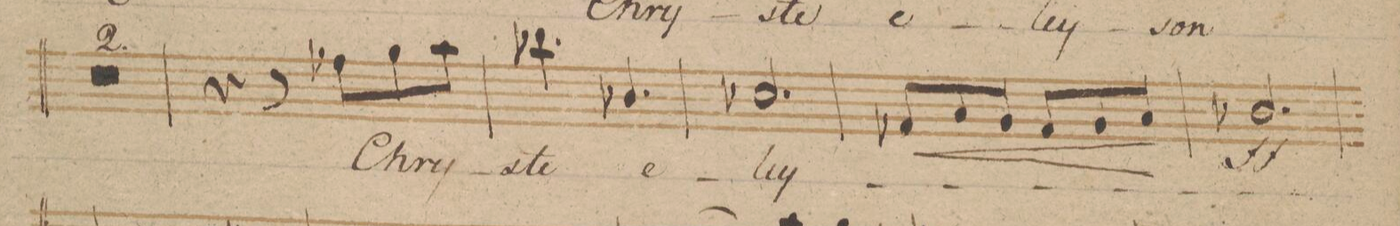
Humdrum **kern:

**kern	**text	**dynam
*I"Basso.	*	*
*clefF4	*	*
*k[b-]	*	*
*M6/8	*	*
1.r	.	.
=35	=35	=35
=36	=36	=36
4.r	.	.
8A-X\L	Chry-	.
8B-\	.	.
8c\J	.	.
=37	=37	=37
4.d-X\	-ste	.
4.D-X/	e-	.
=38	=38	=38
2.E-X/	-ley-	.
=39	=39	=39
8AA-X/L	.	<
8C/	.	.
8BB-/J	.	.
8AA-/L	.	.
8BB-/	.	.
8C/J	.	[
=40	=40	=40
2.D-X/	.	ff
=41	=41	=41
*-	*-	*-
